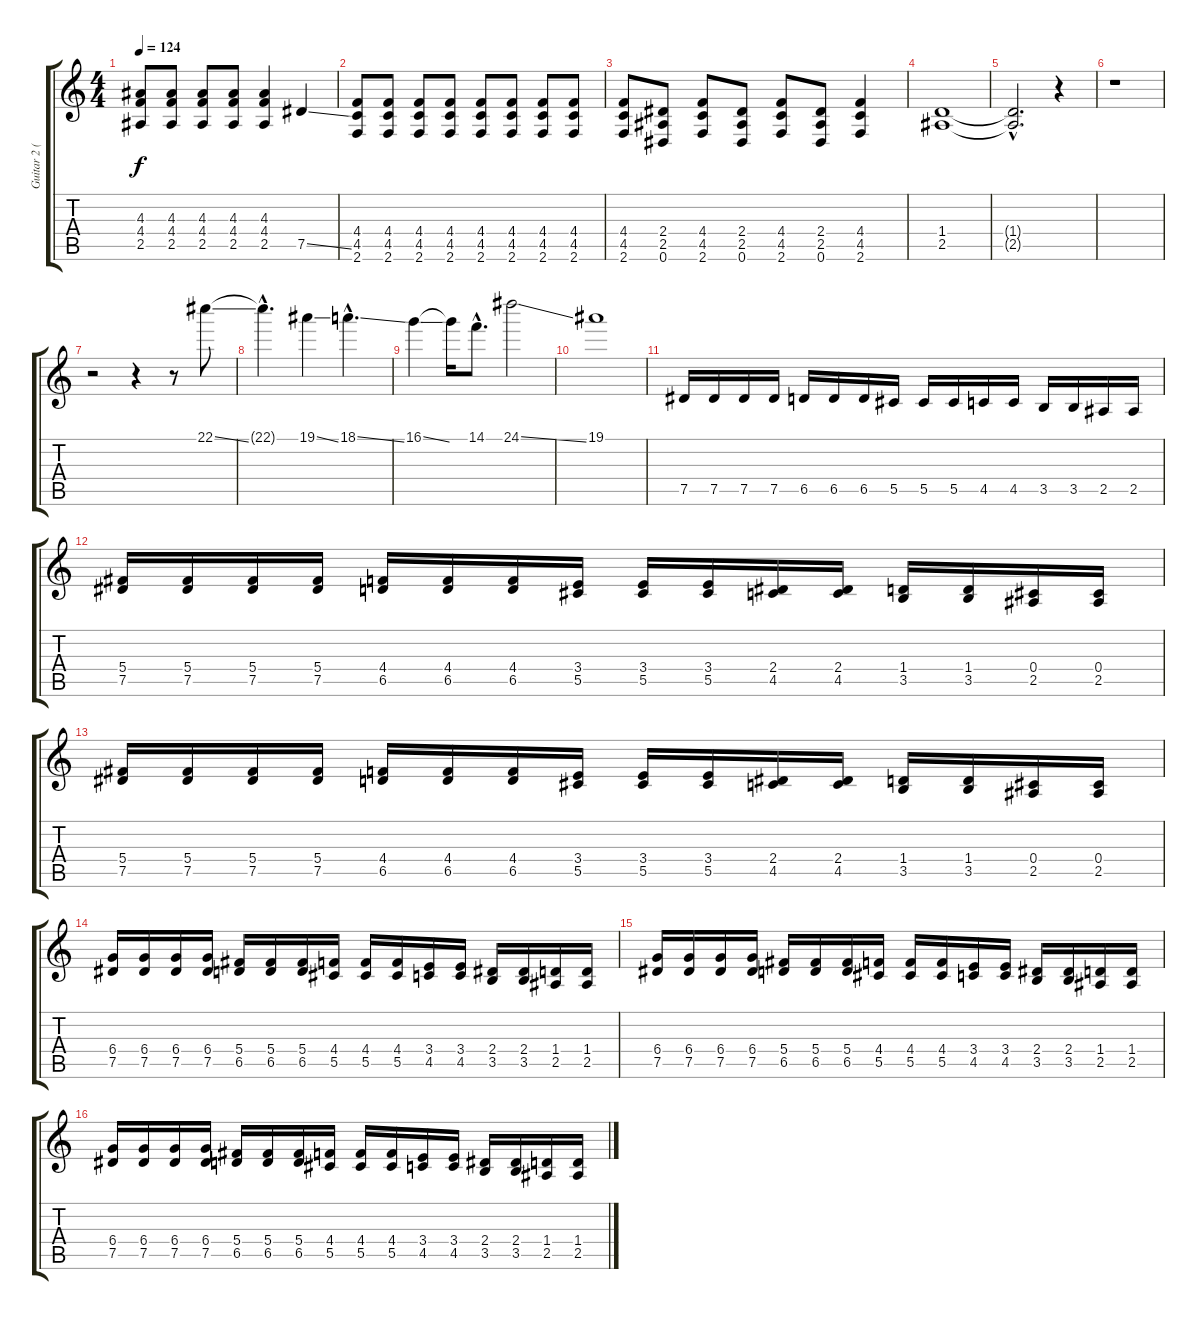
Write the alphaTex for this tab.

\track ("Guitar 2 (Izzy)" "Guitar 2 (") {instrument overdrivenguitar}
\staff {score tabs}
\tuning (Eb4 Bb3 Gb3 Db3 Ab2 Eb2) {hide}
\ts (4 4)
\tempo 124
\clef g2
\ks c
(4.3{t} 4.4{t} 2.5{t}).8{dy f} (4.3 4.4 2.5).8 (4.3 4.4 2.5).8 (4.3 4.4 2.5).8 (4.3 4.4 2.5).4 7.5{ss}.4 |
(4.4 4.5 2.6).8 (4.4 4.5 2.6).8 (4.4 4.5 2.6).8 (4.4 4.5 2.6).8 (4.4 4.5 2.6).8 (4.4 4.5 2.6).8 (4.4 4.5 2.6).8 (4.4 4.5 2.6).8 |
(4.4 4.5 2.6).8 (2.4 2.5 0.6).8 (4.4 4.5 2.6).8 (2.4 2.5 0.6).8 (4.4 4.5 2.6).8 (2.4 2.5 0.6).8 (4.4 4.5 2.6).4 |
(1.4 2.5).1 |
(1.4{hac t} 2.5{hac t}).2{d} r.4 |
r.1 |
r.2 r.4 r.8 22.1{ss}.8 |
22.1{hac t}.4{d} 19.1{ss}.4 18.1{ss hac}.4{d} |
16.1{ss}.4 16.1{t}.16 14.1{hac}.8{d} 24.1{ss}.2 |
19.1.1 |
7.5.16 7.5.16 7.5.16 7.5.16 6.5.16 6.5.16 6.5.16 5.5.16 5.5.16 5.5.16 4.5.16 4.5.16 3.5.16 3.5.16 2.5.16 2.5.16 |
(5.4 7.5).16 (5.4 7.5).16 (5.4 7.5).16 (5.4 7.5).16 (4.4 6.5).16 (4.4 6.5).16 (4.4 6.5).16 (3.4 5.5).16 (3.4 5.5).16 (3.4 5.5).16 (2.4 4.5).16 (2.4 4.5).16 (1.4 3.5).16 (1.4 3.5).16 (0.4 2.5).16 (0.4 2.5).16 |
(5.4 7.5).16 (5.4 7.5).16 (5.4 7.5).16 (5.4 7.5).16 (4.4 6.5).16 (4.4 6.5).16 (4.4 6.5).16 (3.4 5.5).16 (3.4 5.5).16 (3.4 5.5).16 (2.4 4.5).16 (2.4 4.5).16 (1.4 3.5).16 (1.4 3.5).16 (0.4 2.5).16 (0.4 2.5).16 |
(6.4 7.5).16 (6.4 7.5).16 (6.4 7.5).16 (6.4 7.5).16 (5.4 6.5).16 (5.4 6.5).16 (5.4 6.5).16 (4.4 5.5).16 (4.4 5.5).16 (4.4 5.5).16 (3.4 4.5).16 (3.4 4.5).16 (2.4 3.5).16 (2.4 3.5).16 (1.4 2.5).16 (1.4 2.5).16 |
(6.4 7.5).16 (6.4 7.5).16 (6.4 7.5).16 (6.4 7.5).16 (5.4 6.5).16 (5.4 6.5).16 (5.4 6.5).16 (4.4 5.5).16 (4.4 5.5).16 (4.4 5.5).16 (3.4 4.5).16 (3.4 4.5).16 (2.4 3.5).16 (2.4 3.5).16 (1.4 2.5).16 (1.4 2.5).16 |
(6.4 7.5).16 (6.4 7.5).16 (6.4 7.5).16 (6.4 7.5).16 (5.4 6.5).16 (5.4 6.5).16 (5.4 6.5).16 (4.4 5.5).16 (4.4 5.5).16 (4.4 5.5).16 (3.4 4.5).16 (3.4 4.5).16 (2.4 3.5).16 (2.4 3.5).16 (1.4 2.5).16 (1.4 2.5).16
